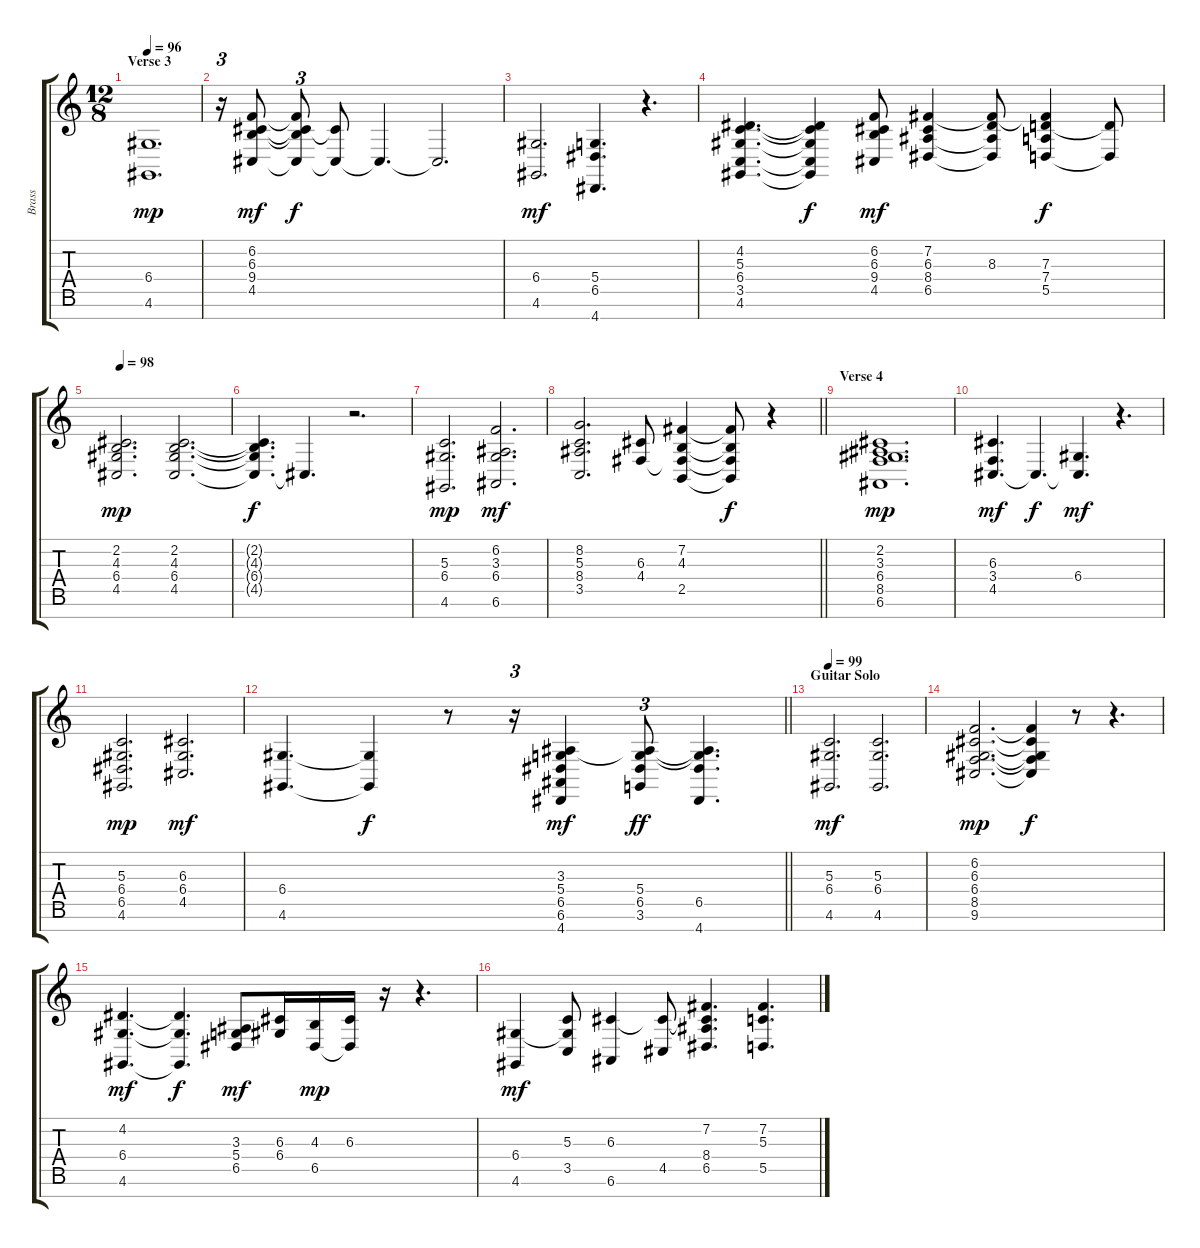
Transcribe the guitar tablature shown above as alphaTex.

\track ("Brass" "Brass") {instrument brasssection}
\staff {score tabs}
\tuning (E4 B3 G3 D3 A2 E2 B1) {hide}
\ts (12 8)
\section ("" "Verse 3")
\tempo 96
\clef g2
\ks c
(6.4 4.6).1{d dy mp} |
r.16{tu (3 2)} (6.2 6.3 9.4 4.5).8{dy mf} (6.2{t} 6.3{t} 9.4{t} 4.5{t}).8{tu (3 2) dy f} (6.3{t} 4.5{t}).8 4.5{t}.4{d} 4.5{t}.2{d} |
(6.4 4.6).2{d dy mf} (5.4 6.5 4.7).4{d} r.4{d} |
(4.2 5.3 6.4 3.5 4.6).4{d} (4.2{t} 5.3{t} 6.4{t} 3.5{t} 4.6{t}).4{dy f} (6.2 6.3 9.4 4.5).8{dy mf} (7.2 6.3 8.4 6.5).4 (7.2{t} 8.3 8.4{t} 6.5{t}).8 (7.2{t} 7.3 7.4 5.5).4{dy f} (7.3{t} 5.5{t}).8 |
\tempo 98
(2.2 4.3 6.4 4.5).2{d dy mp} (2.2 4.3 6.4 4.5).2{d} |
(2.2{t} 4.3{t} 6.4{t} 4.5{t}).4{d dy f} 4.5{t}.4{d} r.2{d} |
(5.3 6.4 4.6).2{d dy mp} (6.2 3.3 6.4 6.6).2{d dy mf} |
\barLineRight lightlight
(8.2 5.3 8.4 3.5).2{d} (6.3 4.4).8 (7.2 4.3 4.4{t} 2.5).4 (7.2{t} 4.3{t} 4.4{t} 2.5{t}).8{dy f} r.4 |
\section ("" "Verse 4")
(2.2 3.3 6.4 8.5 6.6).1{d dy mp} |
(6.3 3.4 4.5).4{d dy mf} 4.5{t}.4{d dy f} (6.4 4.5{t}).4{d dy mf} r.4{d} |
(5.3 6.4 6.5 4.6).2{d dy mp} (6.3 6.4 4.5).2{d dy mf} |
\barLineRight lightlight
(6.4 4.6).4{d} (6.4{t} 4.6{t}).4{dy f} r.8 r.16{tu (3 2)} (3.3 5.4 6.5 6.6 4.7).4{dy mf} (3.3{t} 5.4 6.5 3.6).8{tu (3 2) dy ff} (3.3{t} 5.4{t} 6.5 4.7).4{d} |
\section ("" "Guitar Solo")
\tempo 99
(5.3 6.4 4.6).2{d dy mf} (5.3 6.4 4.6).2{d} |
(6.2 6.3 6.4 8.5 9.6).2{d dy mp} (6.2{t} 6.3{t} 6.4{t} 8.5{t} 9.6{t}).4{dy f} r.8 r.4{d} |
(4.2 6.4 4.6).4{d dy mf} (4.2{t} 6.4{t} 4.6{t}).4{d dy f} (3.3 5.4 6.5).8{dy mf} (6.3 6.4).16 (4.3 6.5).16{dy mp} (6.3 6.5{t}).16 r.16 r.4{d} |
(6.4 4.6).4{dy mf} (5.3 6.4{t} 3.5).8 (6.3 6.6).4 (6.3{t} 4.5).8 (7.2 6.3{t} 8.4 6.5).4{d} (7.2 5.3 5.5).4{d}
